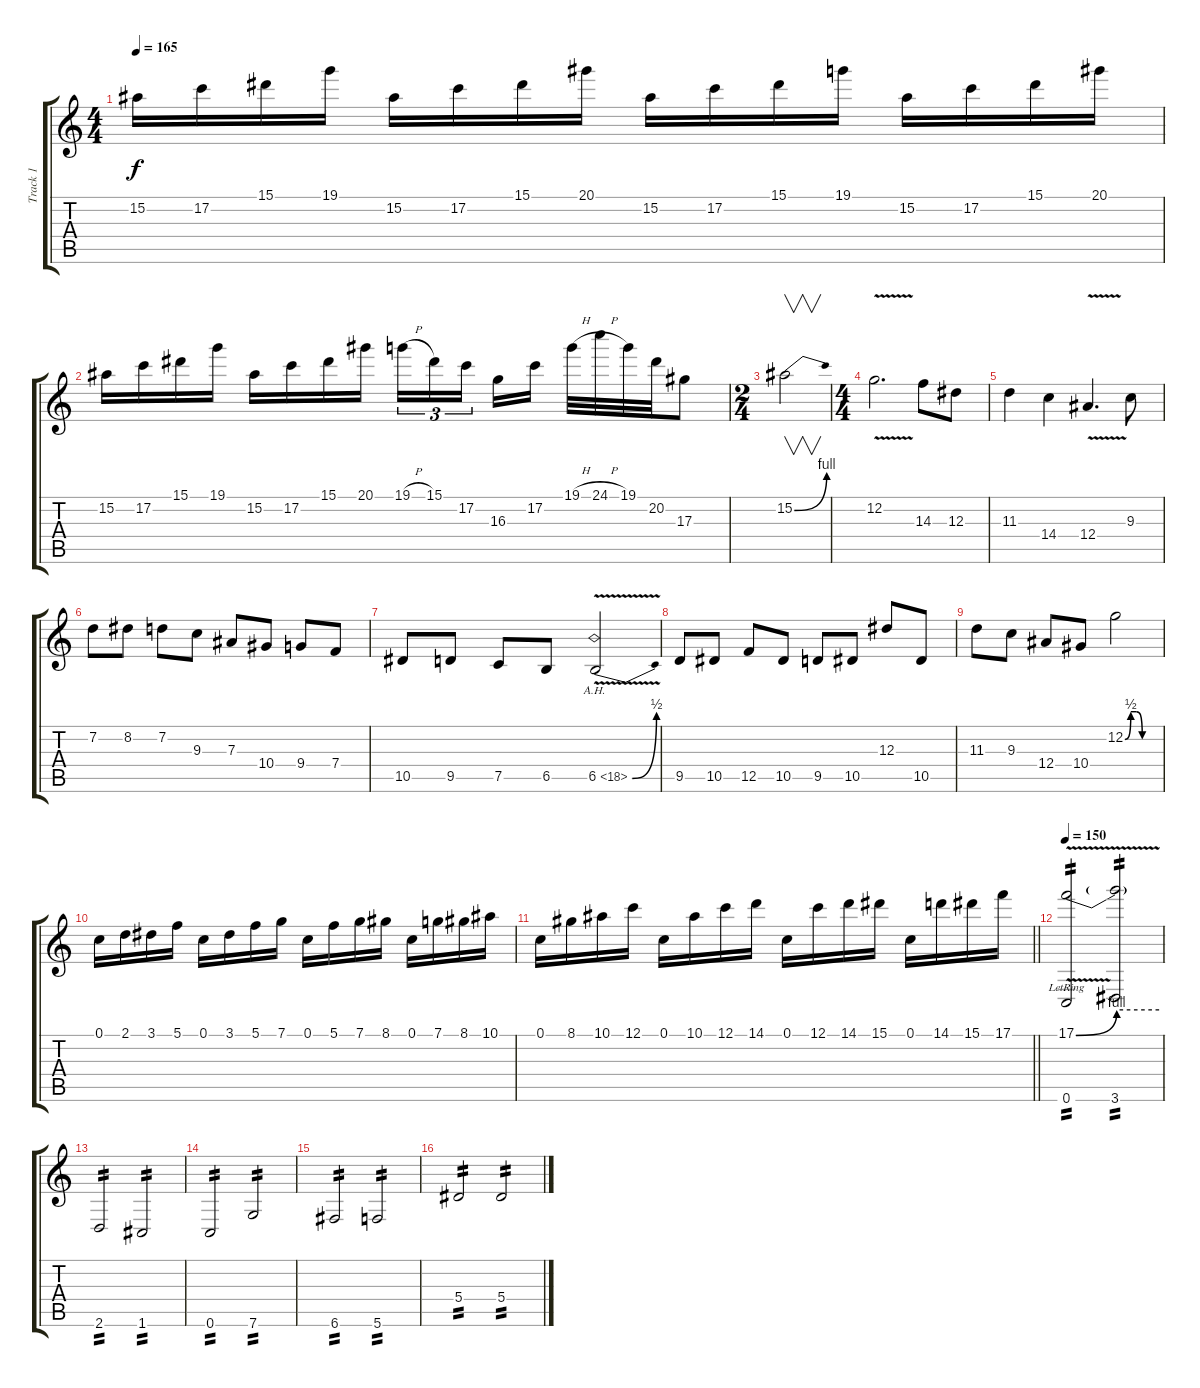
\track ("Track 1" "Track 1") {instrument distortionguitar}
\staff {score tabs}
\tuning (C4 G3 Eb3 Bb2 F2 C2) {hide}
\ts (4 4)
\tempo 165
\clef g2
\ks c
15.2.16{dy f} 17.2.16 15.1.16 19.1.16 15.2.16 17.2.16 15.1.16 20.1.16 15.2.16 17.2.16 15.1.16 19.1.16 15.2.16 17.2.16 15.1.16 20.1.16 |
15.2.16 17.2.16 15.1.16 19.1.16 15.2.16 17.2.16 15.1.16 20.1.16 19.1{h}.16{tu (3 2)} 15.1.16{tu (3 2)} 17.2.16{tu (3 2) beam splitsecondary} 16.3.16 17.2.16 19.1{h}.32 24.1{h}.32 19.1.32 20.2.32 17.3.8 |
\ts (2 4)
15.2{be (bend 0 0 60 4)}.2{v} |
\ts (4 4)
12.2{v}.2{d} 14.3.8 12.3.8 |
11.3.4 14.4.4 12.4{v}.4{d} 9.3.8 |
7.2.8 8.2.8 7.2.8 9.3.8 7.3.8 10.4.8 9.4.8 7.4.8 |
10.5.8 9.5.8 7.5.8 6.5.8 6.5{be (bend 0 0 60 2) ah 12 v}.2 |
9.5.8 10.5.8 12.5.8 10.5.8 9.5.8 10.5.8 12.3.8 10.5.8 |
11.3.8 9.3.8 12.4.8 10.4.8 12.2{be (custom 0 0 10 2 20 2 30 0 60 0)}.2 |
0.1.16 2.1.16 3.1.16 5.1.16 0.1.16 3.1.16 5.1.16 7.1.16 0.1.16 5.1.16 7.1.16 8.1.16 0.1.16 7.1.16 8.1.16 10.1.16 |
\barLineRight lightlight
0.1.16 8.1.16 10.1.16 12.1.16 0.1.16 10.1.16 12.1.16 14.1.16 0.1.16 12.1.16 14.1.16 15.1.16 0.1.16 14.1.16 15.1.16 17.1.16 |
\tempo 150
(17.1{be (bend 0 0 60 4) v lr} 0.6).2{tp 2 instrument distortionguitar} (17.1{be (hold 0 4 60 4) v t} 3.6).2{tp 2 instrument distortionguitar} |
2.6.2{tp 2} 1.6.2{tp 2} |
0.6.2{tp 2} 7.6.2{tp 2} |
6.6.2{tp 2} 5.6.2{tp 2} |
5.4.2{tp 2} 5.4.2{tp 2}
